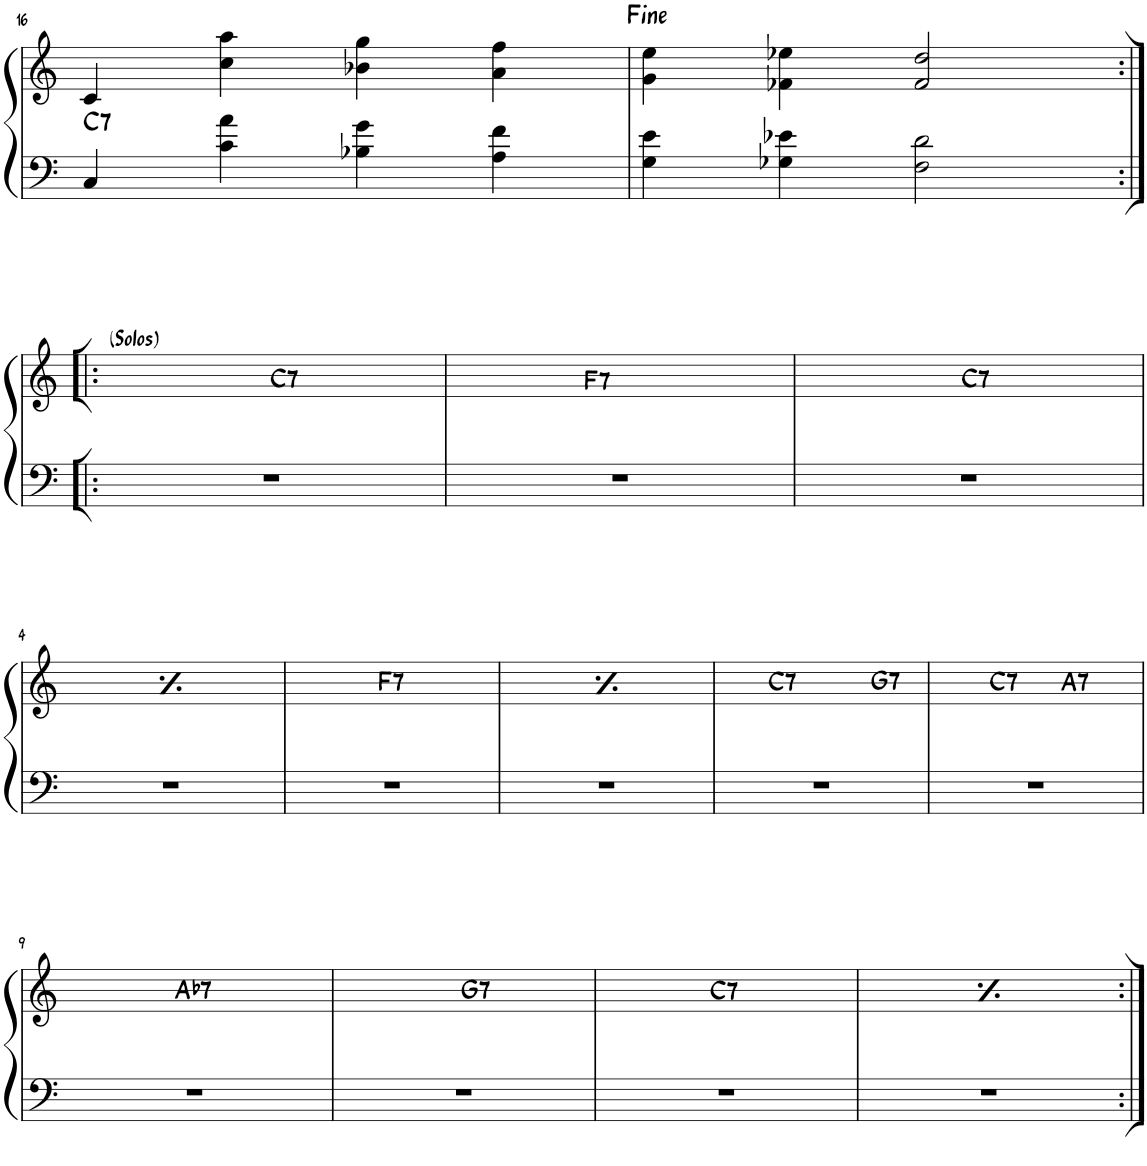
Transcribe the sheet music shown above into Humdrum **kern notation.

**kern	**kern	**harte
*part1	*part1	*part1
*staff2	*staff1	*
*I"Piano	*	*
*I'Pia.	*	*
!!LO:PB:g=z
*clefF4	*clefG2	*
*k[]	*k[]	*
*M4/4	*M4/4	*
=16	=16	=16
!	!	!LO:H:kt=7
4C/	4c/	C:7
4c\ 4a\	4cc\ 4aa\	.
4B-X\ 4g\	4b-X\ 4gg\	.
4A\ 4f\	4a\ 4ff\	.
=17	=17	=17
4G\ 4e\	4g\ 4ee\	.
4G-X\ 4e-X\	4f-X\ 4ee-X\	.
2F\ 2d\	2f-/ 2dd/	.
!!LO:LB:g=z
=1:|!|:	=1:|!|:	=1:|!|:
!	!LO:TX:a:t=(Solos)	!LO:H:kt=7
1r	1ryy	C:7
=2	=2	=2
*	*^	*
1r	1ryy	4ryy	.
!	!	!	!LO:H:kt=7
.	.	2.ryy	F:7
=3	=3	=3	=3
1r	1ryy	2ryy	.
!	!	!	!LO:H:kt=7
.	.	2ryy	C:7
!!LO:LB:g=z	!!
=4	=4	=4	=4
1r	1ryy	2ryy	.
!	!	!	!LO:H:kt=7
.	.	2ryy	C:7
=5	=5	=5	=5
1r	1ryy	4ryy	.
!	!	!	!LO:H:kt=7
.	.	2.ryy	F:7
=6	=6	=6	=6
1r	1ryy	4ryy	.
!	!	!	!LO:H:kt=7
.	.	2.ryy	F:7
=7	=7	=7	=7
*	*	*^	*
1r	1ryy	4ryy	2ryy	.
!	!	!	!	!LO:H:kt=7
.	.	2.ryy	.	C:7
!	!	!	!	!LO:H:kt=7
.	.	.	2ryy	G:7
=8	=8	=8	=8	=8
!	!	!	!	!LO:H:kt=7
*	*	*v	*v	*
1r	1ryy	2ryy	C:7
!	!	!	!LO:H:kt=7
.	.	2ryy	A:7
!!LO:LB:g=z	!!
=9	=9	=9	=9
1r	1ryy	4ryy	.
!	!	!	!LO:H:kt=7
.	.	2.ryy	Ab:7
=10	=10	=10	=10
1r	1ryy	2ryy	.
!	!	!	!LO:H:kt=7
.	.	2ryy	G:7
=11	=11	=11	=11
!	!	!	!LO:H:kt=7
*	*v	*v	*
1r	1ryy	C:7
=12	=12	=12
!	!	!LO:H:kt=7
1r	1ryy	C:7
=:|!	=:|!	=:|!
*-	*-	*-
